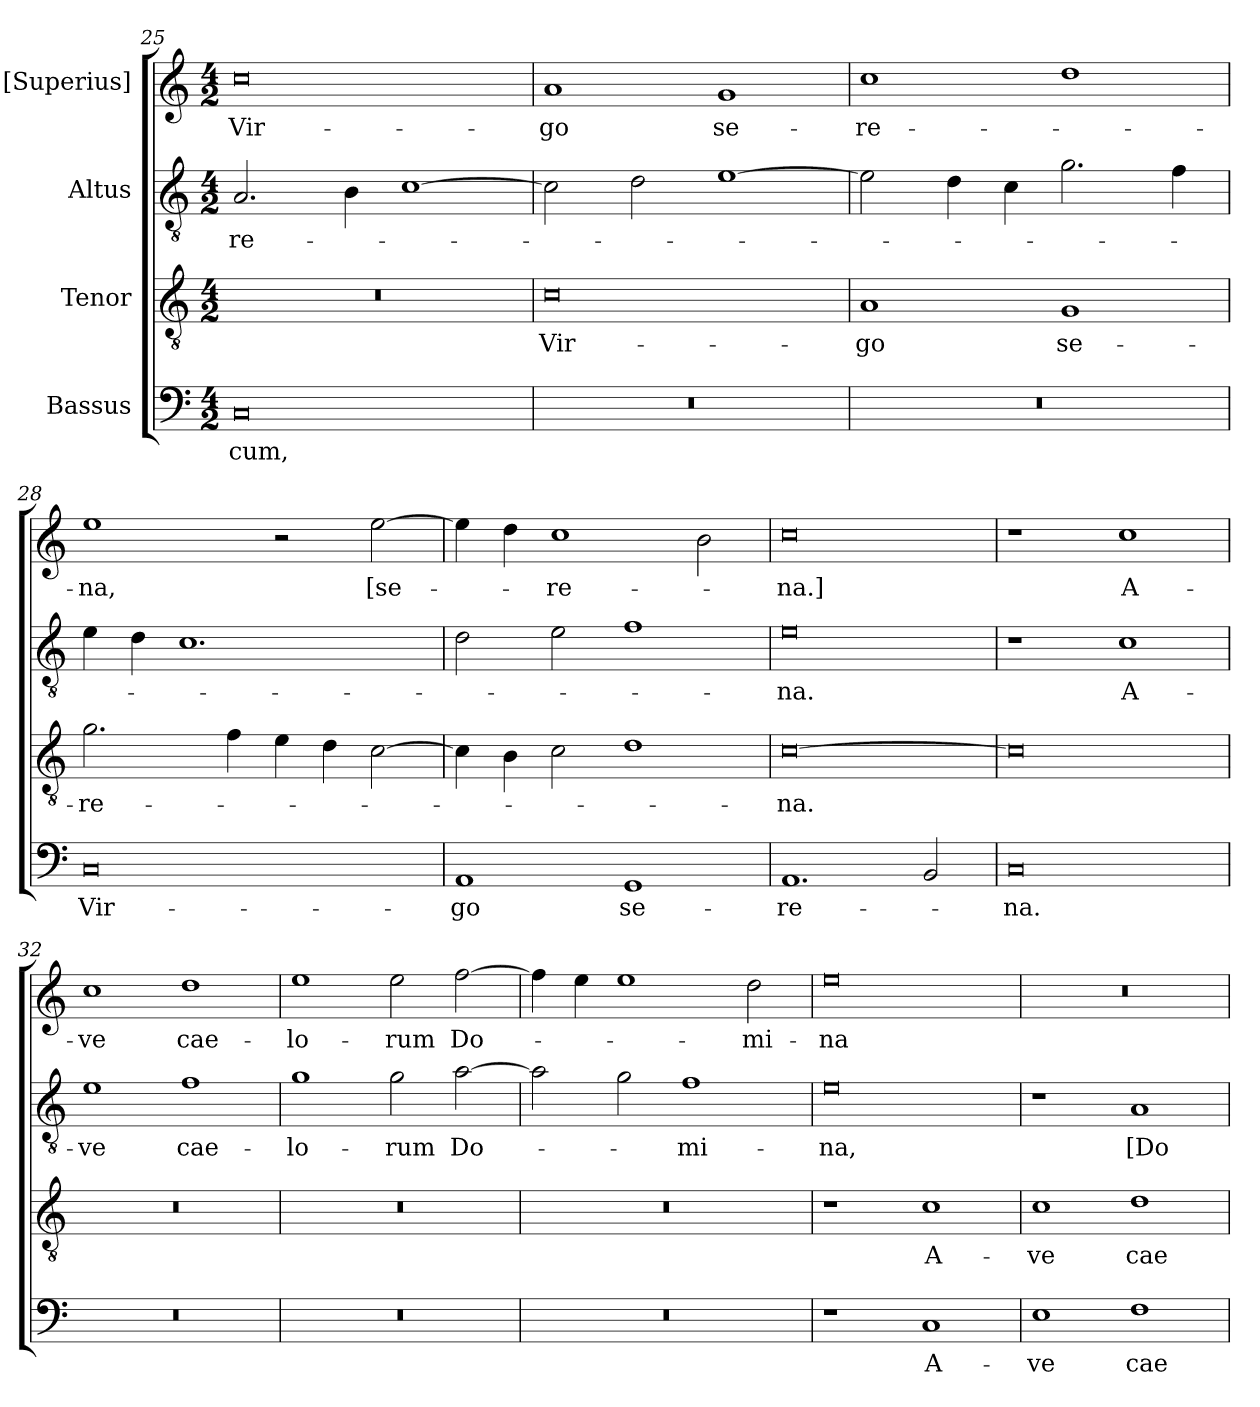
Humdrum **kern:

**kern	**text	**kern	**text	**kern	**text	**kern	**text
*part4	*part4	*part3	*part3	*part2	*part2	*part1	*part1
*staff4	*staff4	*staff3	*staff3	*staff2	*staff2	*staff1	*staff1
*I"Bassus	*	*I"Tenor	*	*I"Altus	*	*I"[Superius]	*
*clefF4	*	*clefGv2	*	*clefGv2	*	*clefG2	*
*k[]	*	*k[]	*	*k[]	*	*k[]	*
*M4/2	*	*M4/2	*	*M4/2	*	*M4/2	*
=25	=25	=25	=25	=25	=25	=25	=25
0C/	-cum,	0r	.	2.A/	-re-	0cc\	Vir-
.	.	.	.	4B\	.	.	.
.	.	.	.	[1c\	.	.	.
=26	=26	=26	=26	=26	=26	=26	=26
0r	.	0c\	Vir-	2c\]	.	1a/	-go
.	.	.	.	2d\	.	.	.
.	.	.	.	[1e\	.	1g/	se-
=27	=27	=27	=27	=27	=27	=27	=27
0r	.	1A/	-go	2e\]	.	1cc\	-re-
.	.	.	.	4d\	.	.	.
.	.	.	.	4c\	.	.	.
.	.	1G/	se-	2.g\	.	1dd\	.
.	.	.	.	4f\	.	.	.
=28	=28	=28	=28	=28	=28	=28	=28
0C/	Vir-	2.g\	-re-	4e\	.	1ee\	-na,
.	.	.	.	4d\	.	.	.
.	.	.	.	1.c\	.	.	.
.	.	4f\	.	.	.	.	.
.	.	4e\	.	.	.	2r	.
.	.	4d\	.	.	.	.	.
.	.	[2c\	.	.	.	[2ee\	[se-
=29	=29	=29	=29	=29	=29	=29	=29
1AA/	-go	4c\]	.	2d\	.	4ee\]	.
.	.	4B\	.	.	.	4dd\	.
.	.	2c\	.	2e\	.	1cc\	-re-
1GG/	se-	1d\	.	1f\	.	.	.
.	.	.	.	.	.	2b\	.
=30	=30	=30	=30	=30	=30	=30	=30
1.AA/	-re-	[0c\	-na.	0e\	-na.	0cc\	-na.]
2BB/	.	.	.	.	.	.	.
=31	=31	=31	=31	=31	=31	=31	=31
0C/	-na.	0c\]	.	1r	.	1r	.
.	.	.	.	1c\	A-	1cc\	A-
=32	=32	=32	=32	=32	=32	=32	=32
0r	.	0r	.	1e\	-ve	1cc\	-ve
.	.	.	.	1f\	cae-	1dd\	cae-
=33	=33	=33	=33	=33	=33	=33	=33
0r	.	0r	.	1g\	-lo-	1ee\	-lo-
.	.	.	.	2g\	-rum	2ee\	-rum
.	.	.	.	[2a\	Do-	[2ff\	Do-
=34	=34	=34	=34	=34	=34	=34	=34
0r	.	0r	.	2a\]	.	4ff\]	.
.	.	.	.	.	.	4ee\	.
.	.	.	.	2g\	.	1ee\	.
.	.	.	.	1f\	-mi-	.	.
.	.	.	.	.	.	2dd\	-mi-
=35	=35	=35	=35	=35	=35	=35	=35
1r	.	1r	.	0e\	-na,	0ee\	-na
1C/	A-	1c\	A-	.	.	.	.
=36	=36	=36	=36	=36	=36	=36	=36
1E\	-ve	1c\	-ve	1r	.	0r	.
1F\	cae-	1d\	cae-	1A/	[Do-	.	.
=	=	=	=	=	=	=	=
*-	*-	*-	*-	*-	*-	*-	*-
